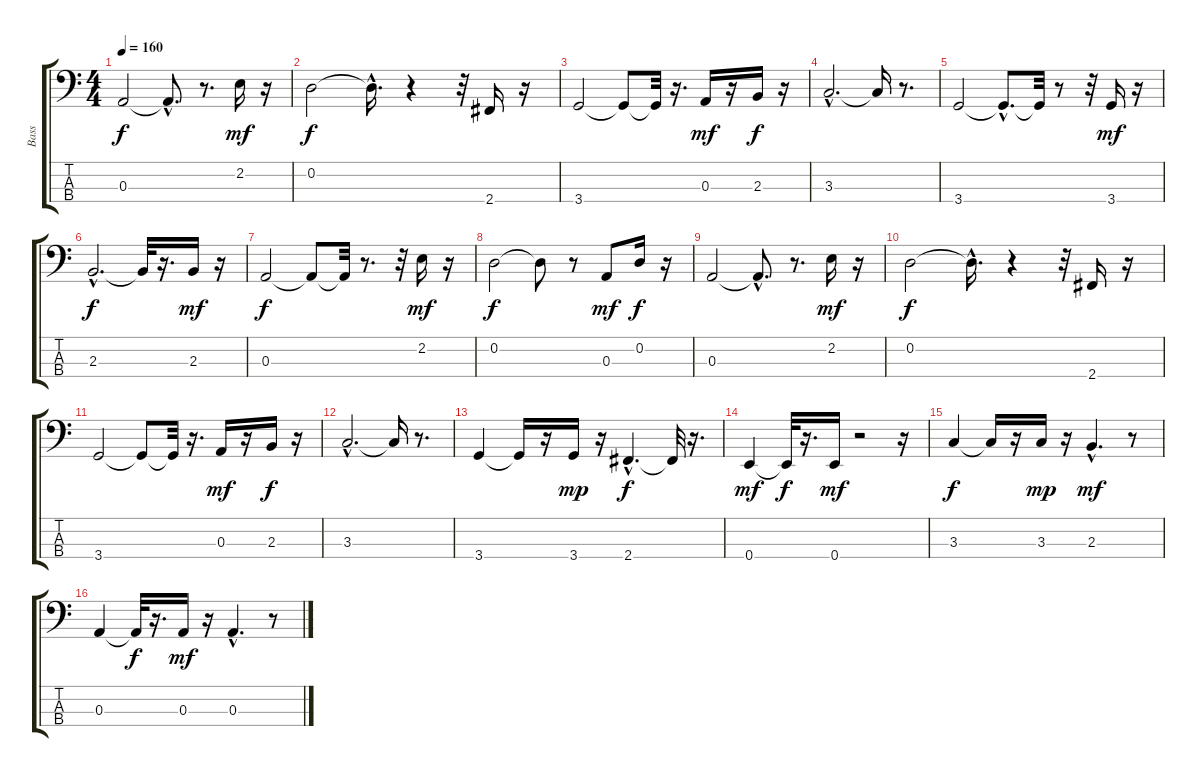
\track ("Bass" "Bass") {instrument electricbassfinger}
\staff {score tabs}
\tuning (G2 D2 A1 E1) {hide}
\ts (4 4)
\tempo 160
\clef f4
\ks c
0.3.2{dy f} 0.3{hac t}.8{d} r.8{d} 2.2.16{dy mf} r.16 |
0.2.2{dy f} 0.2{hac t}.16{d} r.4 r.32 2.4.16 r.16 |
3.4.2 3.4{t}.8 3.4{t}.32 r.16{d} 0.3.16{dy mf} r.16 2.3.16{dy f} r.16 |
3.3{hac}.2{d} 3.3{t}.16 r.8{d} |
3.4.2 3.4{hac t}.8{d} 3.4{t}.32 r.8 r.32 3.4.16{dy mf} r.16 |
2.3{hac}.2{d dy f} 2.3{t}.32 r.16{d} 2.3.16{dy mf} r.16 |
0.3.2{dy f} 0.3{t}.8 0.3{t}.32 r.8{d} r.32 2.2.16{dy mf} r.16 |
0.2.2{dy f} 0.2{t}.8 r.8 0.3.8{dy mf} 0.2.16{dy f} r.16 |
0.3.2 0.3{hac t}.8{d} r.8{d} 2.2.16{dy mf} r.16 |
0.2.2{dy f} 0.2{hac t}.16{d} r.4 r.32 2.4.16 r.16 |
3.4.2 3.4{t}.8 3.4{t}.32 r.16{d} 0.3.16{dy mf} r.16 2.3.16{dy f} r.16 |
3.3{hac}.2{d} 3.3{t}.16 r.8{d} |
3.4.4 3.4{t}.16 r.16 3.4.16{dy mp} r.16 2.4{hac}.4{d dy f} 2.4{t}.32 r.16{d} |
0.4.4{dy mf} 0.4{t}.32{dy f} r.16{d} 0.4.16{dy mf} r.2 r.16 |
3.3.4{dy f} 3.3{t}.16 r.16 3.3.16{dy mp} r.16 2.3{hac}.4{d dy mf} r.8 |
0.3.4 0.3{t}.32{dy f} r.16{d} 0.3.16{dy mf} r.16 0.3{hac}.4{d} r.8
